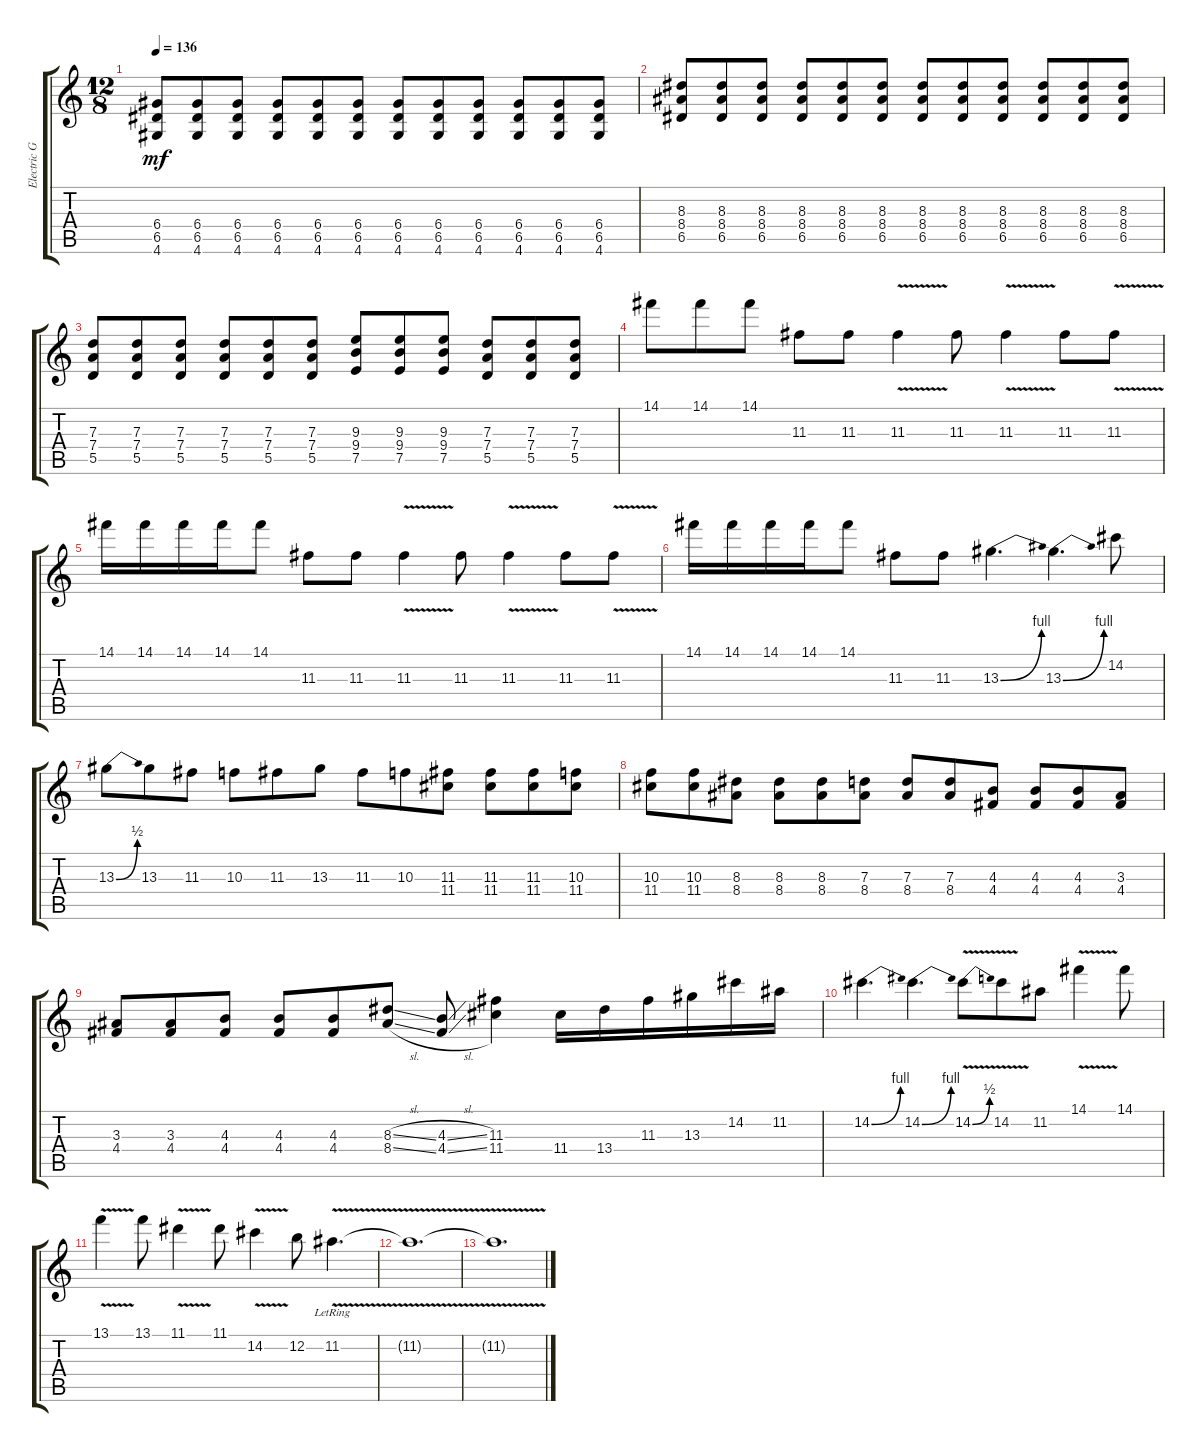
\track ("Electric Guitar" "Electric G") {instrument overdrivenguitar}
\staff {score tabs}
\tuning (E4 B3 G3 D3 A2 E2) {hide}
\ts (12 8)
\tempo 136
\clef g2
\ks c
(6.4 6.5 4.6).8{dy mf} (6.4 6.5 4.6).8 (6.4 6.5 4.6).8 (6.4 6.5 4.6).8 (6.4 6.5 4.6).8 (6.4 6.5 4.6).8 (6.4 6.5 4.6).8 (6.4 6.5 4.6).8 (6.4 6.5 4.6).8 (6.4 6.5 4.6).8 (6.4 6.5 4.6).8 (6.4 6.5 4.6).8 |
(8.3 8.4 6.5).8 (8.3 8.4 6.5).8 (8.3 8.4 6.5).8 (8.3 8.4 6.5).8 (8.3 8.4 6.5).8 (8.3 8.4 6.5).8 (8.3 8.4 6.5).8 (8.3 8.4 6.5).8 (8.3 8.4 6.5).8 (8.3 8.4 6.5).8 (8.3 8.4 6.5).8 (8.3 8.4 6.5).8 |
(7.3 7.4 5.5).8 (7.3 7.4 5.5).8 (7.3 7.4 5.5).8 (7.3 7.4 5.5).8 (7.3 7.4 5.5).8 (7.3 7.4 5.5).8 (9.3 9.4 7.5).8 (9.3 9.4 7.5).8 (9.3 9.4 7.5).8 (7.3 7.4 5.5).8 (7.3 7.4 5.5).8 (7.3 7.4 5.5).8 |
14.1.8 14.1.8 14.1.8 11.3.8 11.3.8 11.3{v}.4 11.3.8 11.3{v}.4 11.3.8 11.3{v}.8 |
14.1.16 14.1.16 14.1.16 14.1.16 14.1.8 11.3.8 11.3.8 11.3{v}.4 11.3.8 11.3{v}.4 11.3.8 11.3{v}.8 |
14.1.16 14.1.16 14.1.16 14.1.16 14.1.8 11.3.8 11.3.8 13.3{be (bend 0 0 60 4)}.4{d} 13.3{be (bend 0 0 60 4)}.4{d} 14.2.8 |
13.3{be (bend 0 0 60 2)}.8 13.3.8 11.3.8 10.3.8 11.3.8 13.3.8 11.3.8 10.3.8 (11.3 11.4).8 (11.3 11.4).8 (11.3 11.4).8 (10.3 11.4).8 |
(10.3 11.4).8 (10.3 11.4).8 (8.3 8.4).8 (8.3 8.4).8 (8.3 8.4).8 (7.3 8.4).8 (7.3 8.4).8 (7.3 8.4).8 (4.3 4.4).8 (4.3 4.4).8 (4.3 4.4).8 (3.3 4.4).8 |
(3.3 4.4).8 (3.3 4.4).8 (4.3 4.4).8 (4.3 4.4).8 (4.3 4.4).8 (8.3{sl} 8.4{sl}).8 (4.3{sl} 4.4{sl}).8 (11.3 11.4).4 11.4.16 13.4.16 11.3.16 13.3.16 14.2.16 11.2.16 |
14.2{be (bend 0 0 60 4)}.4{d} 14.2{be (bend 0 0 60 4)}.4{d} 14.2{be (bend 0 0 60 2) v}.8 14.2{v}.8 11.2.8 14.1{v}.4 14.1.8 |
13.1{v}.4 13.1.8 11.1{v}.4 11.1.8 14.2{v}.4 12.2.8 11.2{v lr}.4{d} |
11.2{v t}.1{d} |
11.2{t}.1{d}
